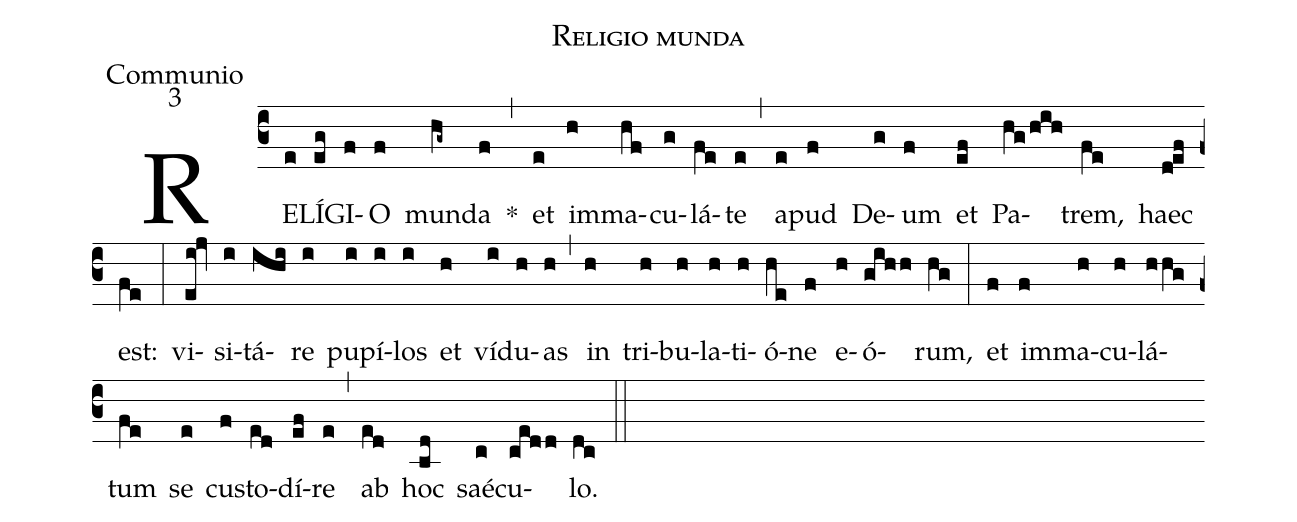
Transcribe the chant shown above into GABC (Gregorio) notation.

name:Religio munda;
office-part:Communio;
mode:3;
%%
(c3) RE(e)LÍ(eg)GI(f)O(f) mun(hg~)da(f) *(,) et(e) im(h)ma(hf)cu(g)lá(fe)te(e) (,) a(e)pud(f) De(g)um(f) et(ef) Pa(hg/hih)trem,(fe) haec(d!ef) est:(fe) (:) vi(ei!jv)si(i)tá(ihi)re(i) pu(i)pí(i)los(i) et(h) ví(i)du(h)as(h) (,) in(h) tri(h)bu(h)la(h)ti(h)ó(he)ne(f) e(h)ó(gihh)rum,(hg) (:) et(f) im(f)ma(h)cu(h)lá(hhg)tum(fe) se(e) cu(f)sto(ed)dí(ef)re(e) (,) ab(ed) hoc(bd) saé(c)cu(cedd)lo.(dc) (::)
